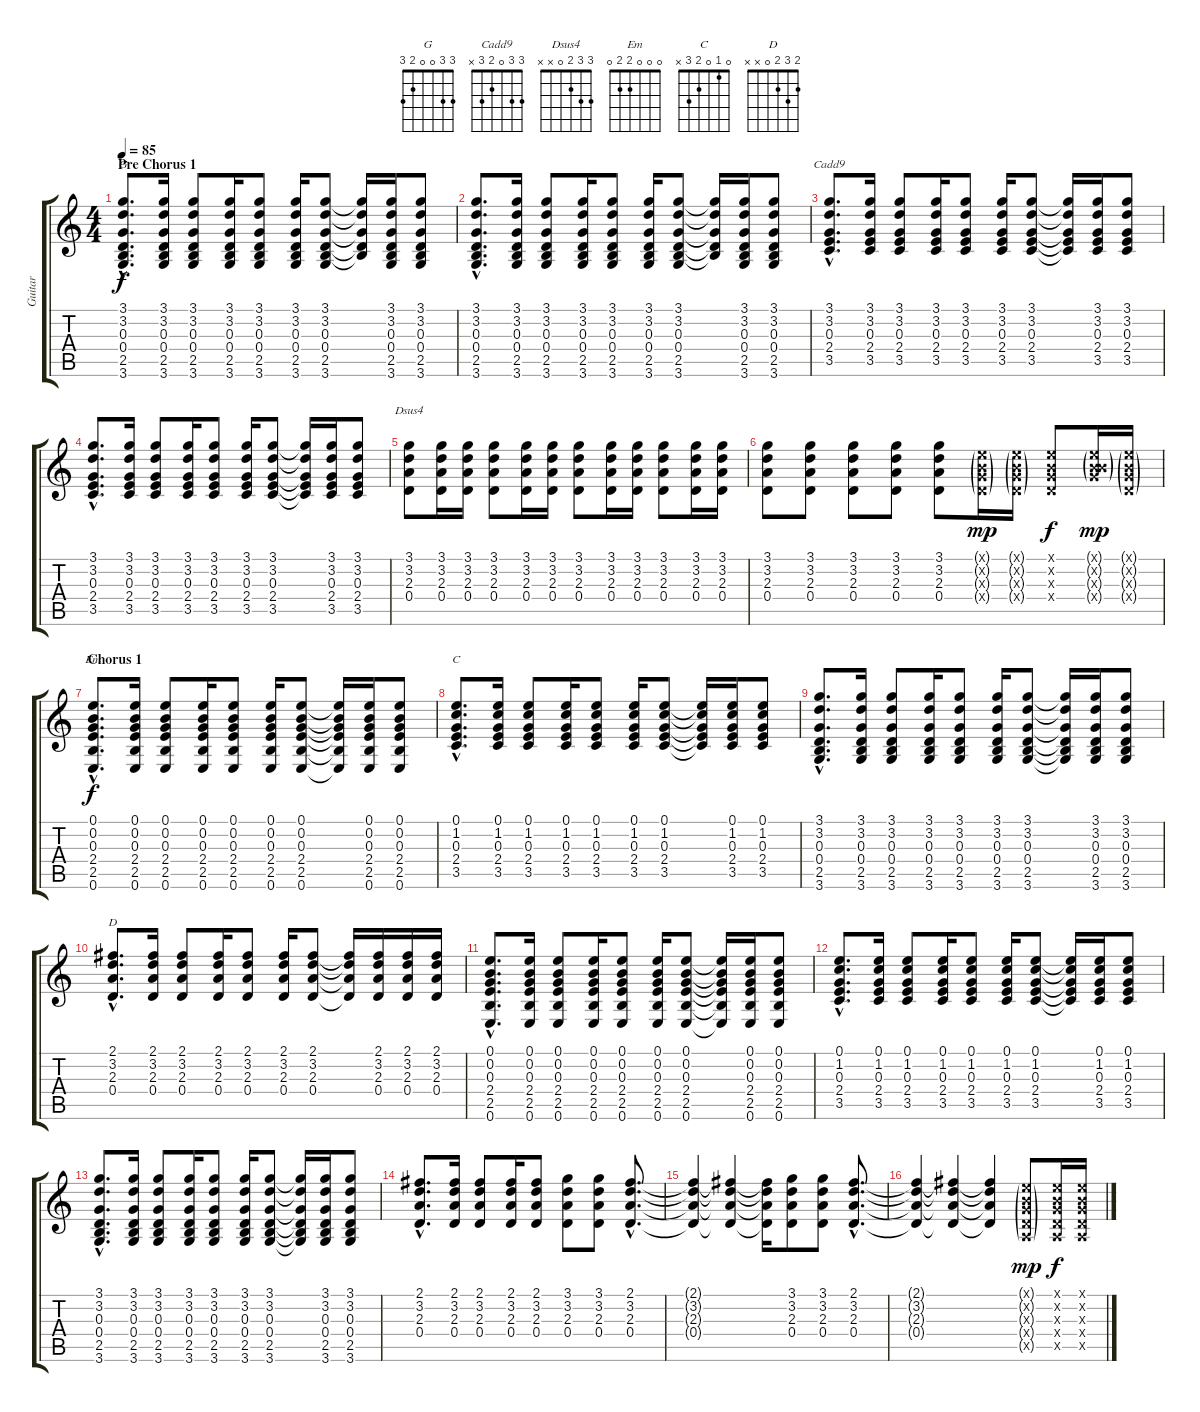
\track ("Guitar" "Guitar") {instrument acousticguitarsteel}
\staff {score tabs}
\tuning (E4 B3 G3 D3 A2 E2) {hide}
\chord ("G" 3 3 0 0 2 3)
\chord ("Cadd9" 3 3 0 2 3 x)
\chord ("Dsus4" 3 3 2 0 x x)
\chord ("Em" 0 0 0 2 2 0)
\chord ("C" 0 1 0 2 3 x)
\chord ("D" 2 3 2 0 x x)
\ts (4 4)
\section ("" "Pre Chorus 1")
\tempo 85
\clef g2
\ks c
(3.1{hac} 3.2{hac} 0.3{hac} 0.4{hac} 2.5{hac} 3.6{hac}).8{d ch "G" dy f} (3.1 3.2 0.3 0.4 2.5 3.6).16 (3.1 3.2 0.3 0.4 2.5 3.6).8 (3.1 3.2 0.3 0.4 2.5 3.6).16 (3.1 3.2 0.3 0.4 2.5 3.6).8 (3.1 3.2 0.3 0.4 2.5 3.6).16 (3.1 3.2 0.3 0.4 2.5 3.6).8 (3.1{t} 3.2{t} 0.3{t} 0.4{t} 2.5{t}).16 (3.1 3.2 0.3 0.4 2.5 3.6).16 (3.1 3.2 0.3 0.4 2.5 3.6).8 |
(3.1{hac} 3.2{hac} 0.3{hac} 0.4{hac} 2.5{hac} 3.6{hac}).8{d} (3.1 3.2 0.3 0.4 2.5 3.6).16 (3.1 3.2 0.3 0.4 2.5 3.6).8 (3.1 3.2 0.3 0.4 2.5 3.6).16 (3.1 3.2 0.3 0.4 2.5 3.6).8 (3.1 3.2 0.3 0.4 2.5 3.6).16 (3.1 3.2 0.3 0.4 2.5 3.6).8 (3.1{t} 3.2{t} 0.3{t} 0.4{t} 2.5{t}).16 (3.1 3.2 0.3 0.4 2.5 3.6).16 (3.1 3.2 0.3 0.4 2.5 3.6).8 |
(3.1{hac} 3.2{hac} 0.3{hac} 2.4{hac} 3.5{hac}).8{d ch "Cadd9"} (3.1 3.2 0.3 2.4 3.5).16 (3.1 3.2 0.3 2.4 3.5).8 (3.1 3.2 0.3 2.4 3.5).16 (3.1 3.2 0.3 2.4 3.5).8 (3.1 3.2 0.3 2.4 3.5).16 (3.1 3.2 0.3 2.4 3.5).8 (3.1{t} 3.2{t} 0.3{t} 2.4{t} 3.5{t}).16 (3.1 3.2 0.3 2.4 3.5).16 (3.1 3.2 0.3 2.4 3.5).8 |
(3.1{hac} 3.2{hac} 0.3{hac} 2.4{hac} 3.5{hac}).8{d} (3.1 3.2 0.3 2.4 3.5).16 (3.1 3.2 0.3 2.4 3.5).8 (3.1 3.2 0.3 2.4 3.5).16 (3.1 3.2 0.3 2.4 3.5).8 (3.1 3.2 0.3 2.4 3.5).16 (3.1 3.2 0.3 2.4 3.5).8 (3.1{t} 3.2{t} 0.3{t} 2.4{t} 3.5{t}).16 (3.1 3.2 0.3 2.4 3.5).16 (3.1 3.2 0.3 2.4 3.5).8 |
(3.1 3.2 2.3 0.4).8{ch "Dsus4"} (3.1 3.2 2.3 0.4).16 (3.1 3.2 2.3 0.4).16 (3.1 3.2 2.3 0.4).8 (3.1 3.2 2.3 0.4).16 (3.1 3.2 2.3 0.4).16 (3.1 3.2 2.3 0.4).8 (3.1 3.2 2.3 0.4).16 (3.1 3.2 2.3 0.4).16 (3.1 3.2 2.3 0.4).8 (3.1 3.2 2.3 0.4).16 (3.1 3.2 2.3 0.4).16 |
(3.1 3.2 2.3 0.4).8 (3.1 3.2 2.3 0.4).8 (3.1 3.2 2.3 0.4).8 (3.1 3.2 2.3 0.4).8 (3.1 3.2 2.3 0.4).8 (0.1{g x} 0.2{g x} 0.3{g x} 0.4{g x}).16{dy mp} (0.1{g x} 0.2{g x} 0.3{g x} 0.4{g x}).16 (0.1{x} 0.2{x} 0.3{x} 0.4{x}).8{dy f} (0.1{g x} 0.2{g x} 0.3{g x} 9.4{g x}).16{dy mp} (0.1{g x} 0.2{g x} 0.3{g x} 0.4{g x}).16 |
\section ("" "Chorus 1")
(0.1{hac} 0.2{hac} 0.3{hac} 2.4{hac} 2.5{hac} 0.6{hac}).8{d ch "Em" dy f} (0.1 0.2 0.3 2.4 2.5 0.6).16 (0.1 0.2 0.3 2.4 2.5 0.6).8 (0.1 0.2 0.3 2.4 2.5 0.6).16 (0.1 0.2 0.3 2.4 2.5 0.6).8 (0.1 0.2 0.3 2.4 2.5 0.6).16 (0.1 0.2 0.3 2.4 2.5 0.6).8 (0.1{t} 0.2{t} 0.3{t} 2.4{t} 2.5{t} 0.6{t}).16 (0.1 0.2 0.3 2.4 2.5 0.6).16 (0.1 0.2 0.3 2.4 2.5 0.6).8 |
(0.1{hac} 1.2{hac} 0.3{hac} 2.4{hac} 3.5{hac}).8{d ch "C"} (0.1 1.2 0.3 2.4 3.5).16 (0.1 1.2 0.3 2.4 3.5).8 (0.1 1.2 0.3 2.4 3.5).16 (0.1 1.2 0.3 2.4 3.5).8 (0.1 1.2 0.3 2.4 3.5).16 (0.1 1.2 0.3 2.4 3.5).8 (0.1{t} 1.2{t} 0.3{t} 2.4{t} 3.5{t}).16 (0.1 1.2 0.3 2.4 3.5).16 (0.1 1.2 0.3 2.4 3.5).8 |
(3.1{hac} 3.2{hac} 0.3{hac} 0.4{hac} 2.5{hac} 3.6{hac}).8{d} (3.1 3.2 0.3 0.4 2.5 3.6).16 (3.1 3.2 0.3 0.4 2.5 3.6).8 (3.1 3.2 0.3 0.4 2.5 3.6).16 (3.1 3.2 0.3 0.4 2.5 3.6).8 (3.1 3.2 0.3 0.4 2.5 3.6).16 (3.1 3.2 0.3 0.4 2.5 3.6).8 (3.1{t} 3.2{t} 0.3{t} 0.4{t} 2.5{t} 3.6{t}).16 (3.1 3.2 0.3 0.4 2.5 3.6).16 (3.1 3.2 0.3 0.4 2.5 3.6).8 |
(2.1{hac} 3.2{hac} 2.3{hac} 0.4{hac}).8{d ch "D"} (2.1 3.2 2.3 0.4).16 (2.1 3.2 2.3 0.4).8 (2.1 3.2 2.3 0.4).16 (2.1 3.2 2.3 0.4).8 (2.1 3.2 2.3 0.4).16 (2.1 3.2 2.3 0.4).8 (2.1{t} 3.2{t} 2.3{t} 0.4{t}).16 (2.1 3.2 2.3 0.4).16 (2.1 3.2 2.3 0.4).16 (2.1 3.2 2.3 0.4).16 |
(0.1{hac} 0.2{hac} 0.3{hac} 2.4{hac} 2.5{hac} 0.6{hac}).8{d} (0.1 0.2 0.3 2.4 2.5 0.6).16 (0.1 0.2 0.3 2.4 2.5 0.6).8 (0.1 0.2 0.3 2.4 2.5 0.6).16 (0.1 0.2 0.3 2.4 2.5 0.6).8 (0.1 0.2 0.3 2.4 2.5 0.6).16 (0.1 0.2 0.3 2.4 2.5 0.6).8 (0.1{t} 0.2{t} 0.3{t} 2.4{t} 2.5{t} 0.6{t}).16 (0.1 0.2 0.3 2.4 2.5 0.6).16 (0.1 0.2 0.3 2.4 2.5 0.6).8 |
(0.1{hac} 1.2{hac} 0.3{hac} 2.4{hac} 3.5{hac}).8{d} (0.1 1.2 0.3 2.4 3.5).16 (0.1 1.2 0.3 2.4 3.5).8 (0.1 1.2 0.3 2.4 3.5).16 (0.1 1.2 0.3 2.4 3.5).8 (0.1 1.2 0.3 2.4 3.5).16 (0.1 1.2 0.3 2.4 3.5).8 (0.1{t} 1.2{t} 0.3{t} 2.4{t} 3.5{t}).16 (0.1 1.2 0.3 2.4 3.5).16 (0.1 1.2 0.3 2.4 3.5).8 |
(3.1{hac} 3.2{hac} 0.3{hac} 0.4{hac} 2.5{hac} 3.6{hac}).8{d} (3.1 3.2 0.3 0.4 2.5 3.6).16 (3.1 3.2 0.3 0.4 2.5 3.6).8 (3.1 3.2 0.3 0.4 2.5 3.6).16 (3.1 3.2 0.3 0.4 2.5 3.6).8 (3.1 3.2 0.3 0.4 2.5 3.6).16 (3.1 3.2 0.3 0.4 2.5 3.6).8 (3.1{t} 3.2{t} 0.3{t} 0.4{t} 2.5{t} 3.6{t}).16 (3.1 3.2 0.3 0.4 2.5 3.6).16 (3.1 3.2 0.3 0.4 2.5 3.6).8 |
(2.1{hac} 3.2{hac} 2.3{hac} 0.4{hac}).8{d} (2.1 3.2 2.3 0.4).16 (2.1 3.2 2.3 0.4).8 (2.1 3.2 2.3 0.4).16 (2.1 3.2 2.3 0.4).8 (3.1 3.2 2.3 0.4).8 (3.1 3.2 2.3 0.4).8 (2.1{hac} 3.2{hac} 2.3{hac} 0.4{hac}).8{d} |
(2.1{t} 3.2{t} 2.3{t} 0.4{t}).4 (2.1{t} 3.2{t} 2.3{t} 0.4{t}).4 (2.1{t} 3.2{t} 2.3{t} 0.4{t}).16 (3.1 3.2 2.3 0.4).8 (3.1 3.2 2.3 0.4).8 (2.1{hac} 3.2{hac} 2.3{hac} 0.4{hac}).8{d} |
(2.1{t} 3.2{t} 2.3{t} 0.4{t}).4 (2.1{t} 3.2{t} 2.3{t} 0.4{t}).4 (2.1{t} 3.2{t} 2.3{t} 0.4{t}).4 (0.1{g x} 0.2{g x} 0.3{g x} 0.4{g x} 0.5{g x}).8{dy mp} (0.1{x} 0.2{x} 0.3{x} 0.4{x} 0.5{x}).16{dy f} (0.1{x} 0.2{x} 0.3{x} 0.4{x} 0.5{x}).16
